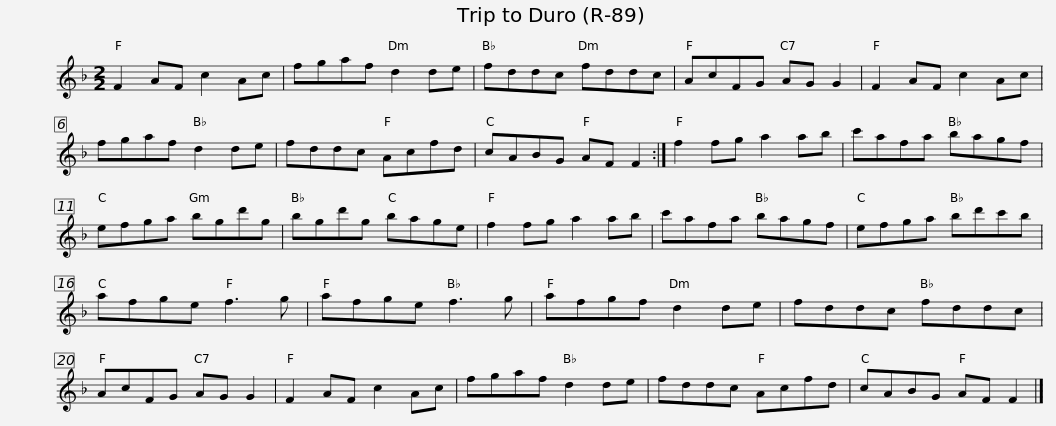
X:1
L:1/8
M:2/2
I:linebreak $
K:F
V:1 treble
V:1
 F2 AF c2 Ac | fgaf d2 de | fddc fddc | AcFG AG G2 | F2 AF c2 Ac | %5
 fgaf d2 de |$ fddc Acfd | cABG AF F2 :| f2 fg a2 ab | c'afa bagf | %10
 efga bgd'g |$ bgd'g bage | f2 fg a2 ab | c'afa bagf | efga bd'c'b | %15
 afge f3 g |$ afge f3 g | afgf d2 de | fddc fddc | AcFG AG G2 | %20
 F2 AF c2 Ac | fgaf d2 de |$ fddc Acfd | cABG AF F2 |] %24
